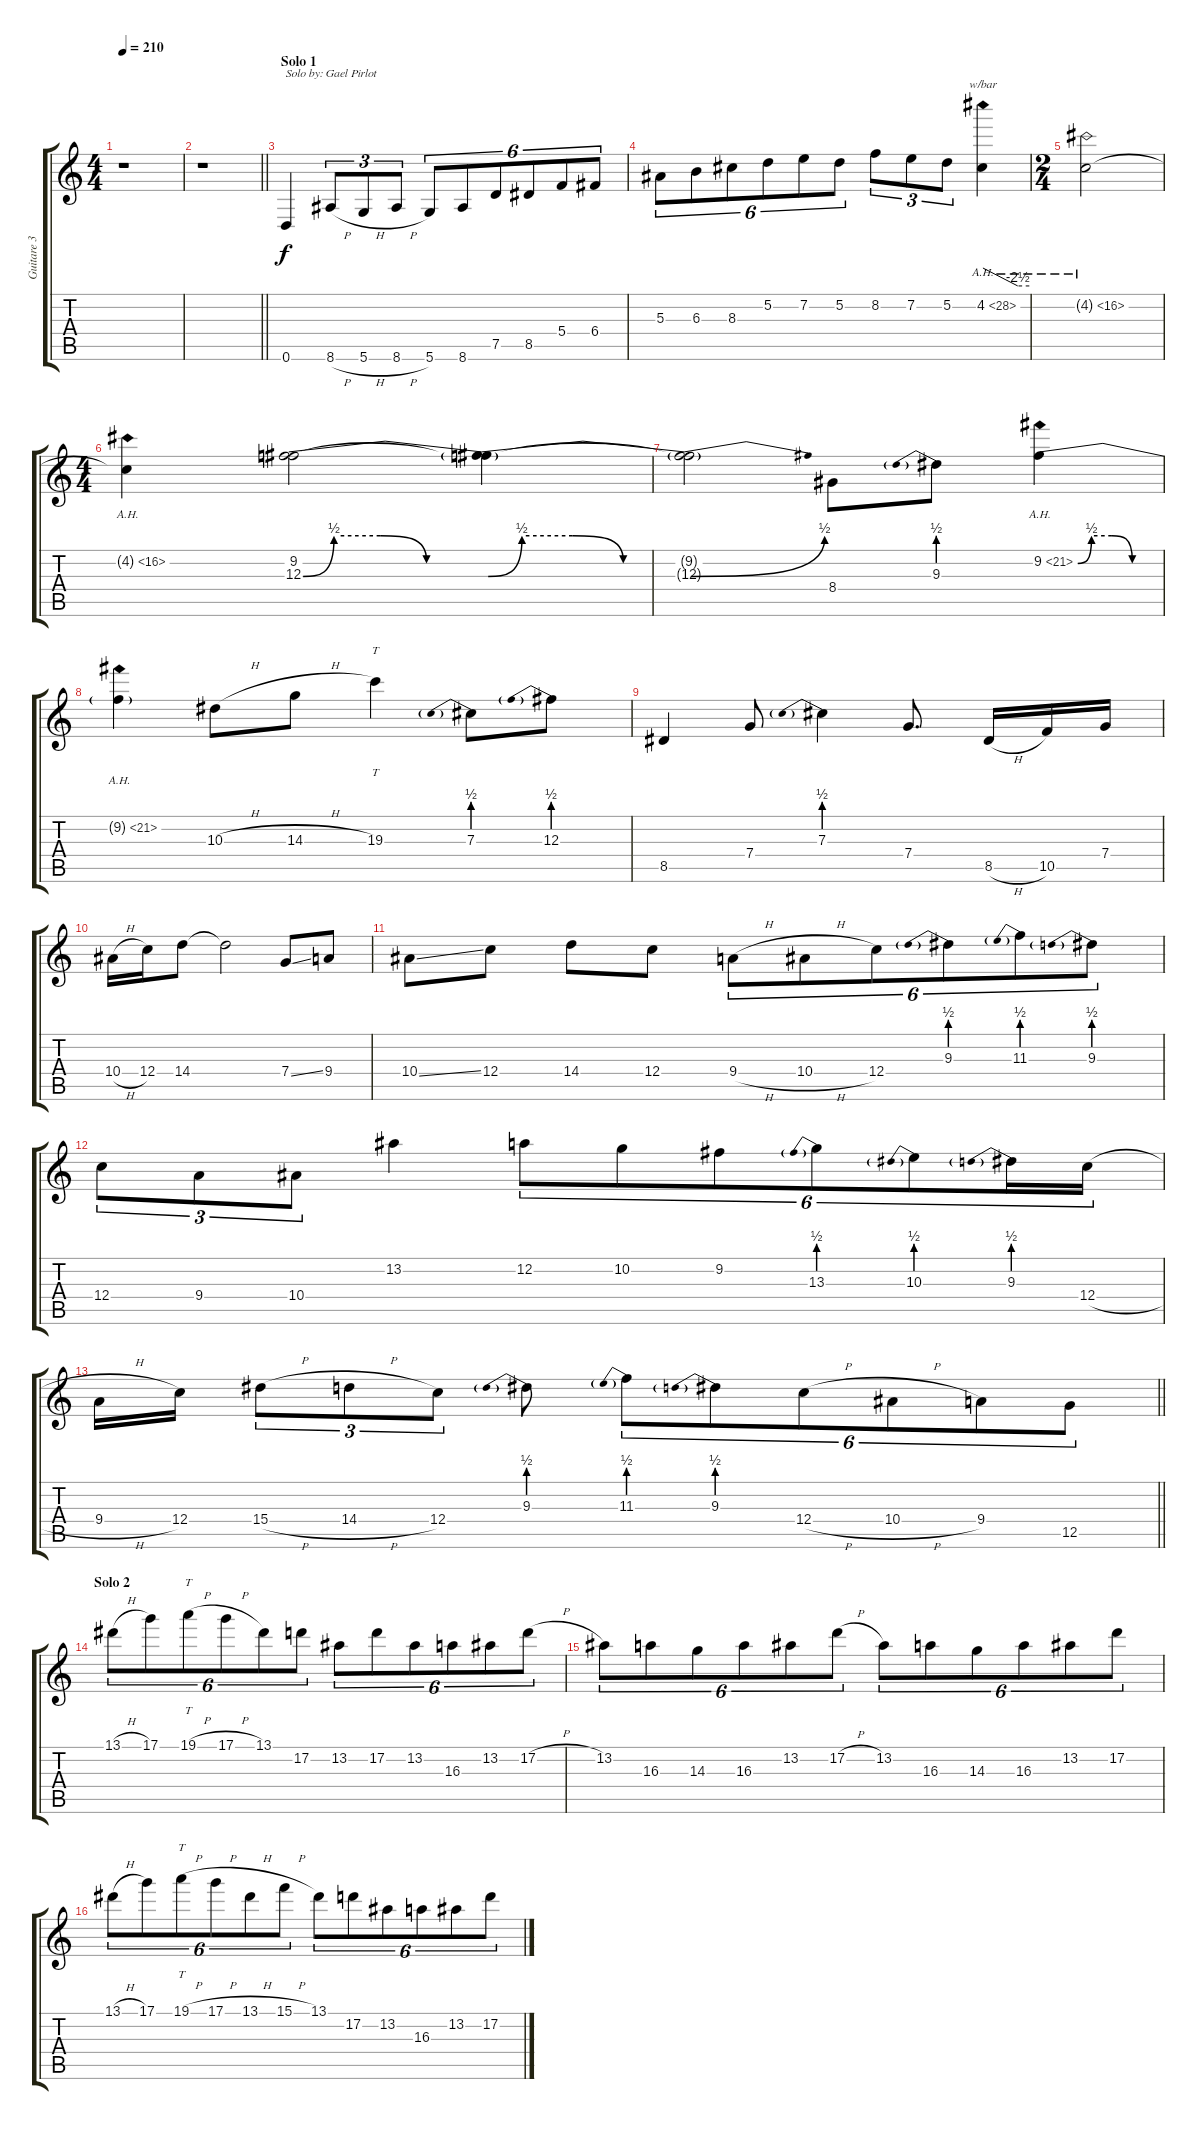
\track ("Guitare 3" "Guitare 3") {instrument distortionguitar}
\staff {score tabs}
\tuning (D4 A3 F3 C3 G2 D2) {hide}
\ts (4 4)
\tempo 210
\clef g2
\ks c
r.1{dy f} |
\barLineRight lightlight
r.1 |
\section ("" "Solo 1")
0.6.4{txt "Solo by: Gael Pirlot"} 8.6{h}.8{tu (3 2)} 5.6{h}.8{tu (3 2)} 8.6{h}.8{tu (3 2)} 5.6.8{tu (6 4)} 8.6.8{tu (6 4)} 7.5.8{tu (6 4)} 8.5.8{tu (6 4)} 5.4.8{tu (6 4)} 6.4.8{tu (6 4)} |
5.3.8{tu (6 4)} 6.3.8{tu (6 4)} 8.3.8{tu (6 4)} 5.2.8{tu (6 4)} 7.2.8{tu (6 4)} 5.2.8{tu (6 4)} 8.2.8{tu (3 2)} 7.2.8{tu (3 2)} 5.2.8{tu (3 2)} 4.2{ah 24}.4{tbe (custom default 0 0 45 -10 60 -10)} |
\ts (2 4)
4.2{ah 12 t}.2 |
\ts (4 4)
4.2{ah 12 t}.4 (9.2 12.3{be (custom 0 0 10 2 25 2 40 0 60 0)}).2 (9.2{t} 12.3{be (custom 0 0 10 2 25 2 40 0 60 0) t}).4 |
(9.2{t} 12.3{be (bend 0 0 60 2) t}).2 8.4.8 9.3{be (prebend 0 2 60 2)}.8 9.2{be (custom 0 0 10 2 25 2 40 0 60 0) ah 12}.4 |
9.2{ah 12 t}.4 10.3{h}.8 14.3{h}.8 19.3.4{tt} 7.3{be (prebend 0 2 60 2)}.8 12.3{be (prebend 0 2 60 2)}.8 |
8.5.4 7.4.8 7.3{be (prebend 0 2 60 2)}.4 7.4.8{d} 8.5{h}.16 10.5.16 7.4.16 |
10.4{h}.16 12.4.16 14.4.8 14.4{t}.2 7.4{ss}.8 9.4.8 |
10.4{ss}.8 12.4.8 14.4.8 12.4.8 9.4{h}.8{tu (6 4)} 10.4{h}.8{tu (6 4)} 12.4.8{tu (6 4)} 9.3{be (prebend 0 2 60 2)}.8{tu (6 4)} 11.3{be (prebend 0 2 60 2)}.8{tu (6 4)} 9.3{be (prebend 0 2 60 2)}.8{tu (6 4)} |
12.4.8{tu (3 2)} 9.4.8{tu (3 2)} 10.4.8{tu (3 2)} 13.2.4 12.2.8{tu (6 4)} 10.2.8{tu (6 4)} 9.2.8{tu (6 4)} 13.3{be (prebend 0 2 60 2)}.8{tu (6 4)} 10.3{be (prebend 0 2 60 2)}.8{tu (6 4)} 9.3{be (prebend 0 2 60 2)}.16{tu (6 4)} 12.4{h}.16{tu (6 4)} |
\barLineRight lightlight
9.4{h}.16 12.4.16 15.4{h}.8{tu (3 2)} 14.4{h}.8{tu (3 2)} 12.4.8{tu (3 2)} 9.3{be (prebend 0 2 60 2)}.8 11.3{be (prebend 0 2 60 2)}.8{tu (6 4)} 9.3{be (prebend 0 2 60 2)}.8{tu (6 4)} 12.4{h}.8{tu (6 4)} 10.4{h}.8{tu (6 4)} 9.4.8{tu (6 4)} 12.5.8{tu (6 4)} |
\section ("" "Solo 2")
13.1{h}.8{tu (6 4)} 17.1.8{tu (6 4)} 19.1{h}.8{tt tu (6 4)} 17.1{h}.8{tu (6 4)} 13.1.8{tu (6 4)} 17.2.8{tu (6 4)} 13.2.8{tu (6 4)} 17.2.8{tu (6 4)} 13.2.8{tu (6 4)} 16.3.8{tu (6 4)} 13.2.8{tu (6 4)} 17.2{h}.8{tu (6 4)} |
13.2.8{tu (6 4)} 16.3.8{tu (6 4)} 14.3.8{tu (6 4)} 16.3.8{tu (6 4)} 13.2.8{tu (6 4)} 17.2{h}.8{tu (6 4)} 13.2.8{tu (6 4)} 16.3.8{tu (6 4)} 14.3.8{tu (6 4)} 16.3.8{tu (6 4)} 13.2.8{tu (6 4)} 17.2.8{tu (6 4)} |
13.1{h}.8{tu (6 4)} 17.1.8{tu (6 4)} 19.1{h}.8{tt tu (6 4)} 17.1{h}.8{tu (6 4)} 13.1{h}.8{tu (6 4)} 15.1{h}.8{tu (6 4)} 13.1.8{tu (6 4)} 17.2.8{tu (6 4)} 13.2.8{tu (6 4)} 16.3.8{tu (6 4)} 13.2.8{tu (6 4)} 17.2{h}.8{tu (6 4)}
